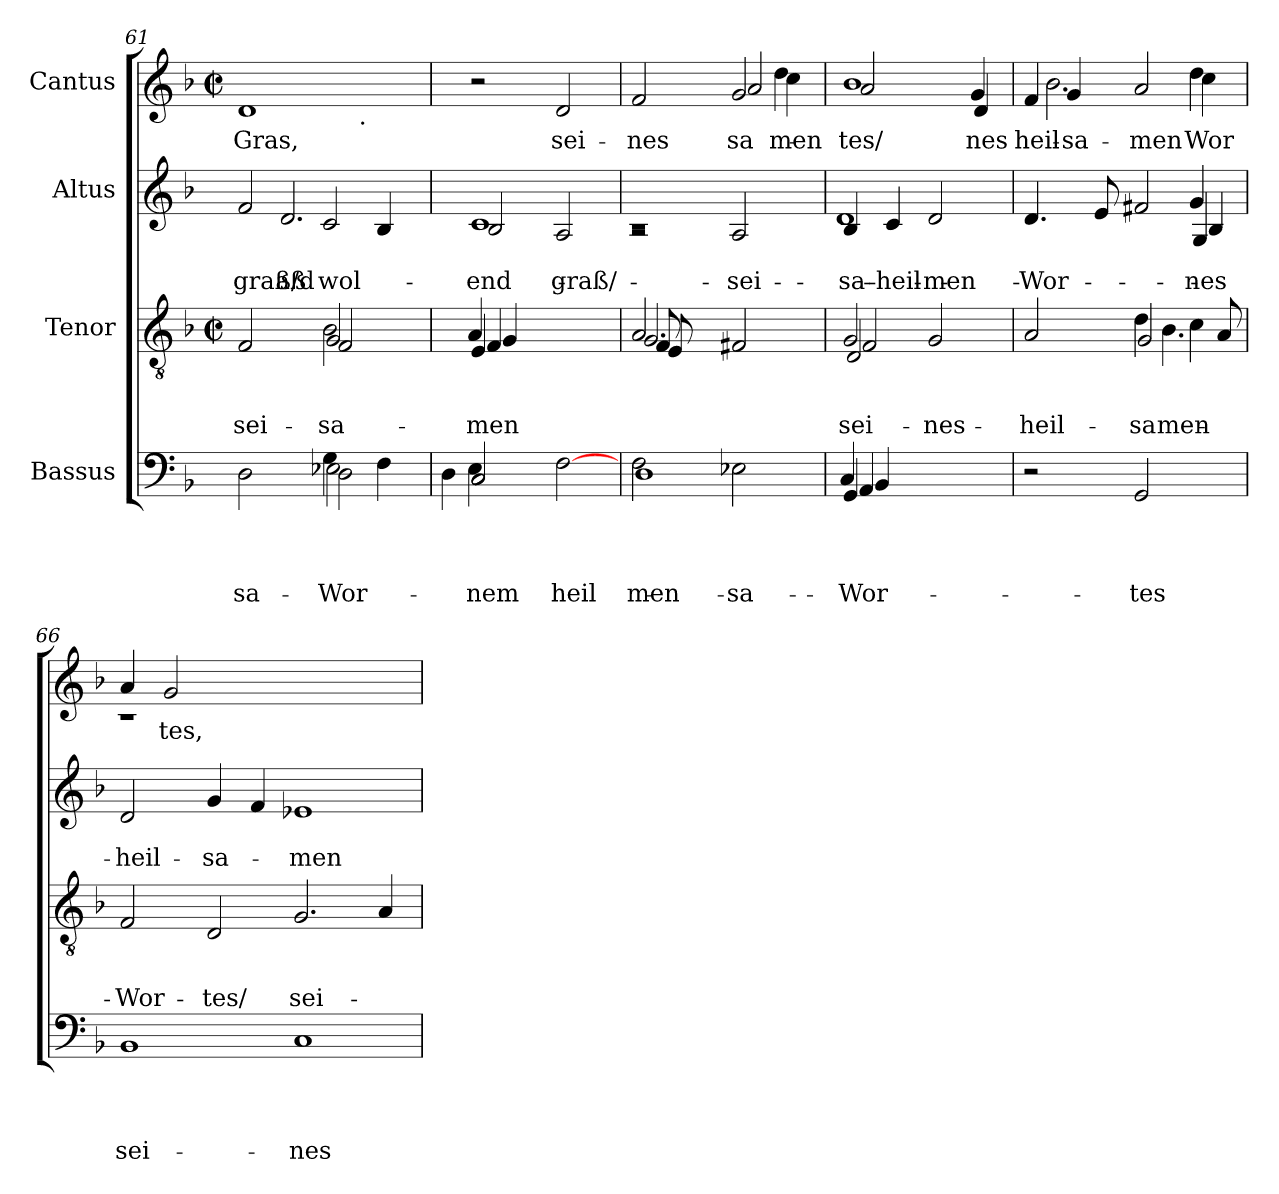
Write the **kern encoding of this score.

**kern	**text	**text	**text	**text	**kern	**text	**text	**text	**kern	**text	**text	**kern	**text
*part4	*part4	*part4	*part4	*part4	*part3	*part3	*part3	*part3	*part2	*part2	*part2	*part1	*part1
*staff4	*staff4	*staff4	*staff4	*staff4	*staff3	*staff3	*staff3	*staff3	*staff2	*staff2	*staff2	*staff1	*staff1
*I"Bassus	*	*	*	*	*I"Tenor	*	*	*	*I"Altus	*	*	*I"Cantus	*
*clefF4	*	*	*	*	*clefGv2	*	*	*	*clefG2	*	*	*clefG2	*
*k[b-]	*	*	*	*	*k[b-]	*	*	*	*k[b-]	*	*	*k[b-]	*
*F:	*	*	*	*	*F:	*	*	*	*F:	*	*	*F:	*
*	*	*	*	*	*M2/2	*	*	*	*	*	*	*M2/2	*
*	*	*	*	*	*met(c|)	*	*	*	*	*	*	*met(c|)	*
=61	=61	=61	=61	=61	=61	=61	=61	=61	=61	=61	=61	=61	=61
!	!	!	!	!LO:LY:b	!	!	!	!LO:LY:b	!	!	!LO:LY:b	!	!LO:LY:b
*^	*	*	*	*	*^	*	*	*	*^	*	*	*^	*
*	*^	*	*	*	*	*	*^	*	*	*	*	*^	*	*	*	*	*
2D\	2ryy	2ryy	.	.	.	-sa-	2F/	2ryy	2ryy	.	.	sei-	2f/	4ryy	2.ryy	.	graß/d	1d	2ryy	Gras,
!	!	!	!	!	!	!	!	!	!	!	!	!	!	!	!	!	!LO:LY:b	!	!	!
.	.	.	.	.	.	.	.	.	.	.	.	.	.	2.d/	.	.	-aß	.	.	.
!	!	!	!	!	!	!LO:LY:b	!	!	!	!	!	!	!	!	!	!	!	!	!	!
!	!	!	!	!	!	!LO:LY:b	!	!	!	!	!	!LO:LY:b	!	!	!	!	!	!	!	!
!	!	!	!	!	!	!	!	!	!	!	!	!LO:LY:b	!	!	!	!	!	!	!	!
!	!	!	!	!	!	!	!	!	!	!	!	!LO:LY:b	!	!	!	!	!LO:LY:b	!	!	!
4G\	2E-X\	2D\	.	.	.	Wor-	2B-\	2G/	2F/	.	.	-sa-	2c/	.	.	.	wol-	.	8.ryy	.
!	!	!	!	!	!	!	!	!	!	!	!	!	!	!	!	!	!	!	!LO:TX:b:t=.	!
.	.	.	.	.	.	.	.	.	.	.	.	.	.	.	.	.	.	.	4ryy	.
4F\	.	.	.	.	.	.	.	.	.	.	.	.	.	.	4B-/	.	.	.	.	.
.	.	.	.	.	.	.	.	.	.	.	.	.	.	.	.	.	.	.	16ryy	.
=62	=62	=62	=62	=62	=62	=62	=62	=62	=62	=62	=62	=62	=62	=62	=62	=62	=62	=62	=62	=62
!	!	!	!	!	!	!LO:LY:b	!	!	!	!	!	!	!	!	!	!	!	!	!	!
!	!	!	!	!	!	!LO:LY:b	!	!	!	!	!	!	!	!	!	!	!	!	!	!
!	!	!	!	!	!	!LO:LY:b	!	!	!	!	!	!LO:LY:b	!	!	!	!	!LO:LY:b	!	!	!
*	*	*^	*	*	*	*	*	*	*^	*	*	*	*	*	*	*	*	*	*	*
!	!	!	!	!	!	!	!	!	!	!	!	!	!	!	!	!	!	!	!LO:LY:b	!	!	!
*	*	*	*	*	*	*	*	*	*	*	*	*	*	*	*	*v	*v	*	*	*	*	*
*	*	*	*	*	*	*	*	*	*	*	*	*	*	*	*	*	*	*	*v	*v	*
2C/	2C/	4D\	4E\	.	.	.	-nem	4E/	4F/	4G/	4A/	.	.	-men	1c	2B-/	.	-end-	2r	.
.	.	2.ryy	4ryy	.	.	.	.	2.ryy	2.ryy	2.ryy	2.ryy	.	.	.	.	.	.	.	.	.
!	!	!	!	!	!	!	!LO:LY:b	!	!	!	!	!	!	!	!	!	!	!LO:LY:b	!	!LO:LY:b
2ryy	2ryy	.	[<2F\	.	.	.	heil-	.	.	.	.	.	.	.	.	2A/	.	-graß/	2d/	sei-
!!LO:LB:g=z
=63	=63	=63	=63	=63	=63	=63	=63	=63	=63	=63	=63	=63	=63	=63	=63	=63	=63	=63	=63	=63
!	!	!	!	!	!	!	!LO:LY:b	!	!	!	!	!	!	!	!	!	!	!	!	!LO:LY:b
*	*	*	*	*	*	*	*	*	*	*	*	*	*	*	*	*^	*	*	*^	*
*	*	*	*	*	*	*	*	*	*	*	*	*	*	*	*	*	*	*	*	*	*^	*
*	*	*v	*v	*	*	*	*	*	*	*	*	*	*	*	*	*	*	*	*	*	*	*^	*
16ryy	2F\	1D	.	.	.	-men	2A/	2.G/	8F/	8E/	.	.	.	4...ryy	1rc	2r	.	.	2f/	2ryy	2.ryy	2.ryy	-nes
2...ryy	.	.	.	.	.	.	.	.	.	.	.	.	.	.	.	.	.	.	.	.	.	.	.
.	.	.	.	.	.	.	.	.	2..ryy	4.ryy	.	.	.	.	.	.	.	.	.	.	.	.	.
.	.	.	.	.	.	.	.	.	.	.	.	.	.	2ryy	.	.	.	.	.	.	.	.	.
!	!	!	!	!	!	!LO:LY:b	!	!	!	!	!	!	!	!	!	!	!	!LO:LY:b	!	!	!	!	!LO:LY:b
!	!	!	!	!	!	!	!	!	!	!	!	!	!	!	!	!	!	!	!	!	!	!	!LO:LY:b:rj
.	2E-X\	.	.	.	.	-sa-	2ryy	.	.	2F#X/	.	.	.	.	.	2A/	.	sei-	2g/	2a/	.	.	-sa-
!	!	!	!	!	!	!	!	!	!	!	!	!	!	!	!	!	!	!	!	!	!	!	!LO:LY:b
.	.	.	.	.	.	.	.	4ryy	.	.	.	.	.	.	.	.	.	.	.	.	4dd\	4cc\	-men
.	.	.	.	.	.	.	.	.	.	.	.	.	.	32ryy	.	.	.	.	.	.	.	.	.
*v	*v	*v	*	*	*	*	*	*	*	*	*	*	*	*v	*v	*v	*	*	*v	*v	*v	*v	*
*	*	*	*	*	*v	*v	*v	*v	*	*	*	*	*	*	*	*
=64	=64	=64	=64	=64	=64	=64	=64	=64	=64	=64	=64	=64	=64
!	!	!	!	!LO:LY:b	!	!	!	!LO:LY:b	!	!	!	!	!
*^	*	*	*	*	*^	*	*	*	*	*	*	*	*
*	*^	*	*	*	*	*	*	*	*	*	*	*	*	*	*
*	*	*^	*	*	*	*	*	*	*	*	*	*	*	*	*	*
!	!	!	!	!	!	!	!	!	!	!	!	!LO:LY:b	!	!	!	!	!
*	*	*	*	*	*	*	*	*	*^	*	*	*	*	*	*	*	*
!	!	!	!	!	!	!	!	!	!	!	!	!	!LO:LY:b	!	!	!LO:LY:b	!	!
*	*	*	*	*	*	*	*	*	*	*	*	*	*	*^	*	*	*	*
!	!	!	!	!	!	!	!	!	!	!	!	!	!	!	!	!	!LO:LY:b:rj	!	!LO:LY:b
*	*	*	*	*	*	*	*	*	*	*	*	*	*	*	*	*	*	*^	*
!	!	!	!	!	!	!	!	!	!	!	!	!	!	!	!	!	!	!	!	!LO:LY:b
*	*	*	*	*	*	*	*	*	*	*	*	*	*	*	*	*	*	*	*^	*
4GG/	4AA/	4BB-/	4C/	.	.	.	Wor-	2G/	2D/	2F/	.	.	sei-	4B-/	1d	.	sa-	1b-	2a/	2.ryy	-tes/
!	!	!	!	!	!	!	!	!	!	!	!	!	!	!	!	!	!LO:LY:b	!	!	!	!
2.ryy	2.ryy	2.ryy	2.ryy	.	.	.	.	.	.	.	.	.	.	4c/	.	.	heil-	.	.	.	.
!	!	!	!	!	!	!	!	!	!	!	!	!	!LO:LY:b	!	!	!	!LO:LY:b	!	!	!	!
.	.	.	.	.	.	.	.	2ryy	2ryy	2G/	.	.	-nes	2d/	.	.	-men	.	4ryy	.	.
!	!	!	!	!	!	!	!	!	!	!	!	!	!	!	!	!	!	!	!	!	!LO:LY:b
!	!	!	!	!	!	!	!	!	!	!	!	!	!	!	!	!	!	!	!	!	!LO:LY:b:rj
.	.	.	.	.	.	.	.	.	.	.	.	.	.	.	.	.	.	.	4g/	4d/	-nes
*v	*v	*v	*v	*	*	*	*	*	*	*	*	*	*	*v	*v	*	*	*	*	*	*
*	*	*	*	*	*v	*v	*v	*	*	*	*	*	*	*	*	*	*
=65	=65	=65	=65	=65	=65	=65	=65	=65	=65	=65	=65	=65	=65	=65	=65
!	!	!	!	!	!	!	!	!LO:LY:b	!	!	!LO:LY:b	!	!	!	!LO:LY:b
*	*	*	*	*	*^	*	*	*	*^	*	*	*	*	*^	*
*	*	*	*	*	*	*^	*	*	*	*	*^	*	*	*	*	*	*	*
*	*	*	*	*	*	*	*^	*	*	*	*	*	*^	*	*	*	*	*	*	*
2r	.	.	.	.	2A/	2ryy	2..ryy	2ryy	.	.	heil-	4.d/	2.ryy	2.ryy	2.ryy	.	-Wor-	4f/	2.ryy	2.ryy	4ryy	heil-
!	!	!	!	!	!	!	!	!	!	!	!	!	!	!	!	!	!	!	!	!	!	!LO:LY:b:rj
.	.	.	.	.	.	.	.	.	.	.	.	.	.	.	.	.	.	4g/	.	.	2.b-\	-sa-
.	.	.	.	.	.	.	.	.	.	.	.	8e/	.	.	.	.	.	.	.	.	.	.
!	!	!	!	!LO:LY:b	!	!	!	!	!	!	!LO:LY:b	!	!	!	!	!	!	!	!	!	!	!LO:LY:b
2GG/	.	.	.	-tes	4d\	8ryy	.	2G/	.	.	-sa-	2f#X/	.	.	.	.	.	2a/	.	.	.	-men
!	!	!	!	!	!	!	!	!	!	!	!LO:LY:b	!	!	!	!	!	!	!	!	!	!	!
.	.	.	.	.	.	4.B-\	.	.	.	.	-men	.	.	.	.	.	.	.	.	.	.	.
!	!	!	!	!	!	!	!	!	!	!	!	!	!	!	!	!	!LO:LY:b	!	!	!	!	!
!	!	!	!	!	!	!	!	!	!	!	!	!	!	!	!	!	!LO:LY:b	!	!	!	!	!
!	!	!	!	!	!	!	!	!	!	!	!	!	!	!	!	!	!LO:LY:b:rj	!	!	!	!	!LO:LY:b
.	.	.	.	.	4c\	.	.	.	.	.	.	.	4g/	4G/	4B-/	.	-nes	.	4dd\	4cc\	.	Wor-
.	.	.	.	.	.	.	8A/	.	.	.	.	.	.	.	.	.	.	.	.	.	.	.
*	*	*	*	*	*	*	*v	*v	*	*	*	*	*	*	*	*	*	*	*v	*v	*v	*
*	*	*	*	*	*	*	*	*	*	*	*v	*v	*v	*v	*	*	*	*	*
=66	=66	=66	=66	=66	=66	=66	=66	=66	=66	=66	=66	=66	=66	=66	=66	=66
!	!	!	!	!LO:LY:b	!	!	!	!	!	!LO:LY:b	!	!	!LO:LY:b	!	!LO:N:vis=1	!
*	*	*	*	*	*v	*v	*v	*	*	*	*	*	*	*	*	*
1BB-	.	.	.	sei-	2F/	.	.	Wor-	2d/	.	heil-	4a/	0rc	.
!	!	!	!	!	!	!	!	!	!	!	!	!	!	!LO:LY:b
.	.	.	.	.	.	.	.	.	.	.	.	2g/	.	-tes,
!	!	!	!	!	!	!	!	!LO:LY:b	!	!	!LO:LY:b	!	!	!
.	.	.	.	.	2D/	.	.	-tes/	4g/	.	-sa-	.	.	.
.	.	.	.	.	.	.	.	.	4f/	.	.	1ryy	.	.
!	!	!	!	!LO:LY:b	!	!	!	!LO:LY:b	!	!	!LO:LY:b	!	!	!
1C	.	.	.	-nes	2.G/	.	.	sei-	1e-X	.	-men	.	.	.
.	.	.	.	.	4A/	.	.	.	.	.	.	4ryy	.	.
*	*	*	*	*	*	*	*	*	*	*	*	*v	*v	*
=	=	=	=	=	=	=	=	=	=	=	=	=	=
*-	*-	*-	*-	*-	*-	*-	*-	*-	*-	*-	*-	*-	*-
